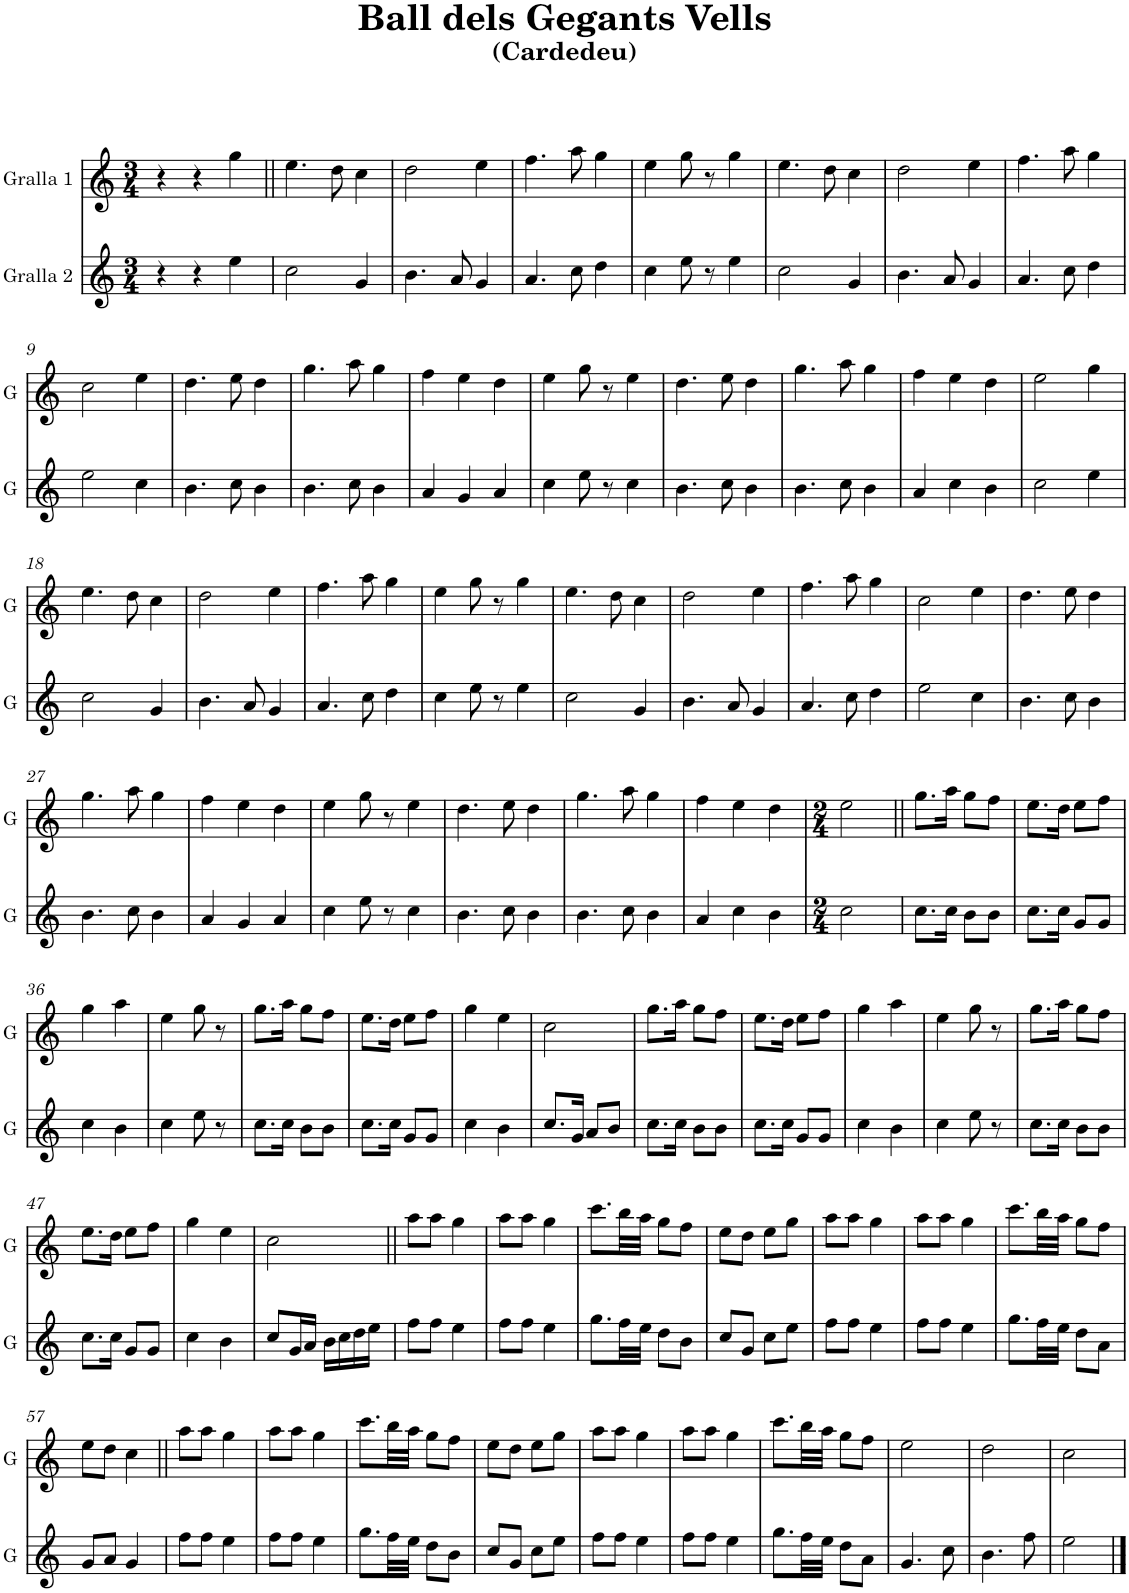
**kern	**kern
*part2	*part1
*staff2	*staff1
*I"Gralla 2	*I"Gralla 1
*I'G	*I'G
*clefG2	*clefG2
*k[]	*k[]
*M3/4	*M3/4
=1	=1
4r	4r
4r	4r
4ee\	4gg\
=2||	=2||
2cc\	4.ee\
.	8dd\
4g/	4cc\
=3	=3
4.b\	2dd\
8a/	.
4g/	4ee\
=4	=4
4.a/	4.ff\
8cc\	8aa\
4dd\	4gg\
=5	=5
4cc\	4ee\
8ee\	8gg\
8r	8r
4ee\	4gg\
=6	=6
2cc\	4.ee\
.	8dd\
4g/	4cc\
=7	=7
4.b\	2dd\
8a/	.
4g/	4ee\
=8	=8
4.a/	4.ff\
8cc\	8aa\
4dd\	4gg\
!!LO:LB:g=z
=9	=9
2ee\	2cc\
4cc\	4ee\
=10	=10
4.b\	4.dd\
8cc\	8ee\
4b\	4dd\
=11	=11
4.b\	4.gg\
8cc\	8aa\
4b\	4gg\
=12	=12
4a/	4ff\
4g/	4ee\
4a/	4dd\
=13	=13
4cc\	4ee\
8ee\	8gg\
8r	8r
4cc\	4ee\
=14	=14
4.b\	4.dd\
8cc\	8ee\
4b\	4dd\
=15	=15
4.b\	4.gg\
8cc\	8aa\
4b\	4gg\
=16	=16
4a/	4ff\
4cc\	4ee\
4b\	4dd\
=17	=17
2cc\	2ee\
4ee\	4gg\
!!LO:LB:g=z
=18	=18
2cc\	4.ee\
.	8dd\
4g/	4cc\
=19	=19
4.b\	2dd\
8a/	.
4g/	4ee\
=20	=20
4.a/	4.ff\
8cc\	8aa\
4dd\	4gg\
=21	=21
4cc\	4ee\
8ee\	8gg\
8r	8r
4ee\	4gg\
=22	=22
2cc\	4.ee\
.	8dd\
4g/	4cc\
=23	=23
4.b\	2dd\
8a/	.
4g/	4ee\
=24	=24
4.a/	4.ff\
8cc\	8aa\
4dd\	4gg\
=25	=25
2ee\	2cc\
4cc\	4ee\
=26	=26
4.b\	4.dd\
8cc\	8ee\
4b\	4dd\
!!LO:LB:g=z
=27	=27
4.b\	4.gg\
8cc\	8aa\
4b\	4gg\
=28	=28
4a/	4ff\
4g/	4ee\
4a/	4dd\
=29	=29
4cc\	4ee\
8ee\	8gg\
8r	8r
4cc\	4ee\
=30	=30
4.b\	4.dd\
8cc\	8ee\
4b\	4dd\
=31	=31
4.b\	4.gg\
8cc\	8aa\
4b\	4gg\
=32	=32
4a/	4ff\
4cc\	4ee\
4b\	4dd\
=33	=33
*M2/4	*M2/4
2cc\	2ee\
=34||	=34||
8.cc\L	8.gg\L
16cc\Jk	16aa\Jk
8b\L	8gg\L
8b\J	8ff\J
=35	=35
8.cc\L	8.ee\L
16cc\Jk	16dd\Jk
8g/L	8ee\L
8g/J	8ff\J
!!LO:LB:g=z
=36	=36
4cc\	4gg\
4b\	4aa\
=37	=37
4cc\	4ee\
8ee\	8gg\
8r	8r
=38	=38
8.cc\L	8.gg\L
16cc\Jk	16aa\Jk
8b\L	8gg\L
8b\J	8ff\J
=39	=39
8.cc\L	8.ee\L
16cc\Jk	16dd\Jk
8g/L	8ee\L
8g/J	8ff\J
=40	=40
4cc\	4gg\
4b\	4ee\
=41	=41
8.cc/L	2cc\
16g/Jk	.
8a/L	.
8b/J	.
=42	=42
8.cc\L	8.gg\L
16cc\Jk	16aa\Jk
8b\L	8gg\L
8b\J	8ff\J
=43	=43
8.cc\L	8.ee\L
16cc\Jk	16dd\Jk
8g/L	8ee\L
8g/J	8ff\J
=44	=44
4cc\	4gg\
4b\	4aa\
=45	=45
4cc\	4ee\
8ee\	8gg\
8r	8r
=46	=46
8.cc\L	8.gg\L
16cc\Jk	16aa\Jk
8b\L	8gg\L
8b\J	8ff\J
!!LO:LB:g=z
=47	=47
8.cc\L	8.ee\L
16cc\Jk	16dd\Jk
8g/L	8ee\L
8g/J	8ff\J
=48	=48
4cc\	4gg\
4b\	4ee\
=49	=49
8cc/L	2cc\
16g/L	.
16a/JJ	.
16b\LL	.
16cc\	.
16dd\	.
16ee\JJ	.
=50||	=50||
8ff\L	8aa\L
8ff\J	8aa\J
4ee\	4gg\
=51	=51
8ff\L	8aa\L
8ff\J	8aa\J
4ee\	4gg\
=52	=52
8.gg\L	8.ccc\L
32ff\LL	32bb\LL
32ee\JJJ	32aa\JJJ
8dd\L	8gg\L
8b\J	8ff\J
=53	=53
8cc/L	8ee\L
8g/J	8dd\J
8cc\L	8ee\L
8ee\J	8gg\J
=54	=54
8ff\L	8aa\L
8ff\J	8aa\J
4ee\	4gg\
=55	=55
8ff\L	8aa\L
8ff\J	8aa\J
4ee\	4gg\
=56	=56
8.gg\L	8.ccc\L
32ff\LL	32bb\LL
32ee\JJJ	32aa\JJJ
8dd\L	8gg\L
8a\J	8ff\J
!!LO:LB:g=z
=57	=57
8g/L	8ee\L
8a/J	8dd\J
4g/	4cc\
=58||	=58||
8ff\L	8aa\L
8ff\J	8aa\J
4ee\	4gg\
=59	=59
8ff\L	8aa\L
8ff\J	8aa\J
4ee\	4gg\
=60	=60
8.gg\L	8.ccc\L
32ff\LL	32bb\LL
32ee\JJJ	32aa\JJJ
8dd\L	8gg\L
8b\J	8ff\J
=61	=61
8cc/L	8ee\L
8g/J	8dd\J
8cc\L	8ee\L
8ee\J	8gg\J
=62	=62
8ff\L	8aa\L
8ff\J	8aa\J
4ee\	4gg\
=63	=63
8ff\L	8aa\L
8ff\J	8aa\J
4ee\	4gg\
=64	=64
8.gg\L	8.ccc\L
32ff\LL	32bb\LL
32ee\JJJ	32aa\JJJ
8dd\L	8gg\L
8a\J	8ff\J
=65	=65
4.g/	2ee\
8cc\	.
=66	=66
4.b\	2dd\
8ff\	.
=67	=67
2ee\	2cc\
=	=
*-	*-
